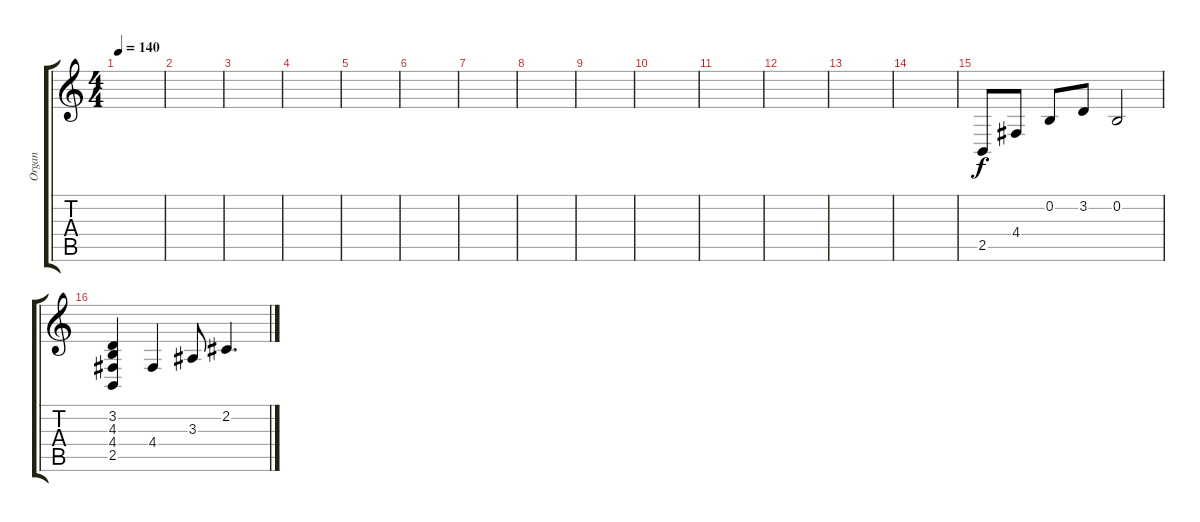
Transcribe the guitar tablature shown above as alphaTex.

\track ("Organ" "Organ") {instrument synthvoice}
\staff {score tabs}
\tuning (E4 B3 G3 D3 A2 E2) {hide}
\ts (4 4)
\tempo 140
\clef g2
\ks c
|
|
|
|
|
|
|
|
|
|
|
|
|
|
2.5.8 4.4.8 0.2.8 3.2.8 0.2.2 |
(3.2 4.3 4.4 2.5).4 4.4.4 3.3.8 2.2.4{d}
